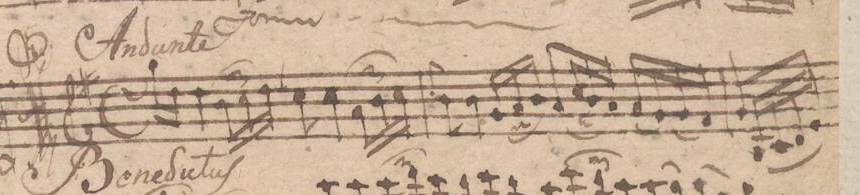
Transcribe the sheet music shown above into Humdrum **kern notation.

**kern	**dynam
*I"Violino Primo	*
*clefG2	*
*k[f#]	*
*met(c)	*
*M4/4	*
16gg\LL	.
16dd\JJ	.
4dd\	.
24b\LL	.
24cc\	.
24dd\JJ	.
4qqdd/	.
8cc\	.
4cc\	.
24a\LL	.
24b\	.
24cc\JJ	.
=50	=50
8qqcc/	.
8b\	.
4b\	.
24g/LL	.
24a/	.
24b/JJ	.
8a/L	.
24cc/L	.
24b/	.
24a/JJ	.
(16a/LL	.
16g/)	.
(16g/	.
16f#/JJ)	.
=51	=51
8g/L	.
(32B/LL	.
32c/	.
32d/	.
32e/JJJ)	.
*-	*-
